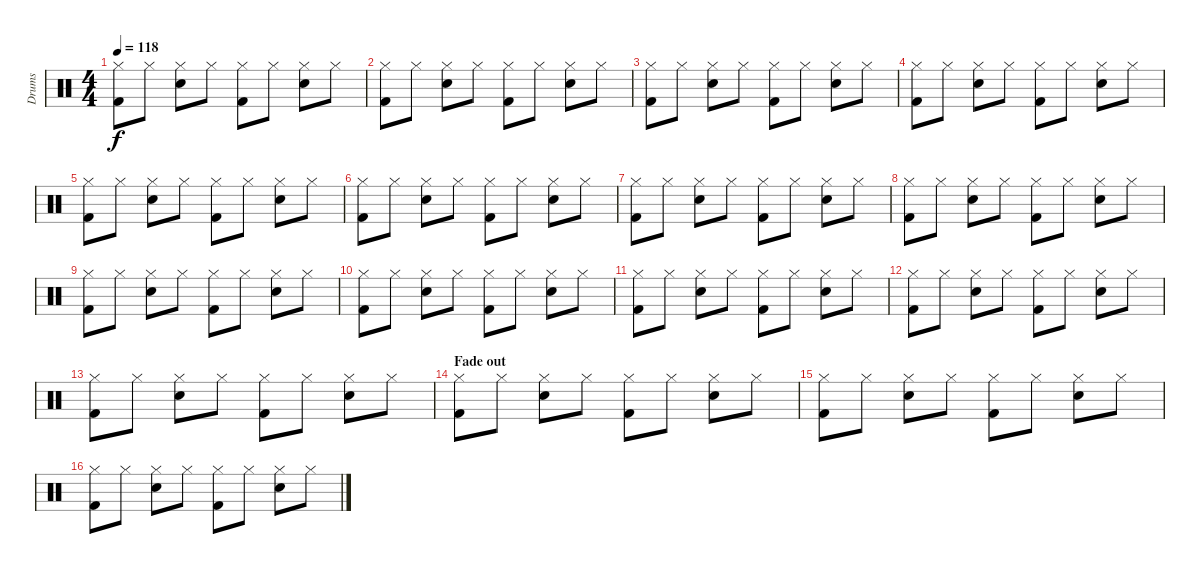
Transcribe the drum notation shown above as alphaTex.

\track ("Drums" "Drums") {instrument percussion}
\staff {score}
\articulation defaults
\ts (4 4)
\tempo 118
\clef neutral
\ks c
("Hi-Hat (closed)" "Kick (hit) 2").8{dy f} "Hi-Hat (closed)".8 ("Hi-Hat (closed)" "Snare (hit) 2").8 "Hi-Hat (closed)".8 ("Hi-Hat (closed)" "Kick (hit) 2").8 "Hi-Hat (closed)".8 ("Hi-Hat (closed)" "Snare (hit) 2").8 "Hi-Hat (closed)".8 |
("Hi-Hat (closed)" "Kick (hit) 2").8 "Hi-Hat (closed)".8 ("Hi-Hat (closed)" "Snare (hit) 2").8 "Hi-Hat (closed)".8 ("Hi-Hat (closed)" "Kick (hit) 2").8 "Hi-Hat (closed)".8 ("Hi-Hat (closed)" "Snare (hit) 2").8 "Hi-Hat (closed)".8 |
("Hi-Hat (closed)" "Kick (hit) 2").8 "Hi-Hat (closed)".8 ("Hi-Hat (closed)" "Snare (hit) 2").8 "Hi-Hat (closed)".8 ("Hi-Hat (closed)" "Kick (hit) 2").8 "Hi-Hat (closed)".8 ("Hi-Hat (closed)" "Snare (hit) 2").8 "Hi-Hat (closed)".8 |
("Hi-Hat (closed)" "Kick (hit) 2").8 "Hi-Hat (closed)".8 ("Hi-Hat (closed)" "Snare (hit) 2").8 "Hi-Hat (closed)".8 ("Hi-Hat (closed)" "Kick (hit) 2").8 "Hi-Hat (closed)".8 ("Hi-Hat (closed)" "Snare (hit) 2").8 "Hi-Hat (closed)".8 |
("Hi-Hat (closed)" "Kick (hit) 2").8 "Hi-Hat (closed)".8 ("Hi-Hat (closed)" "Snare (hit) 2").8 "Hi-Hat (closed)".8 ("Hi-Hat (closed)" "Kick (hit) 2").8 "Hi-Hat (closed)".8 ("Hi-Hat (closed)" "Snare (hit) 2").8 "Hi-Hat (closed)".8 |
("Hi-Hat (closed)" "Kick (hit) 2").8 "Hi-Hat (closed)".8 ("Hi-Hat (closed)" "Snare (hit) 2").8 "Hi-Hat (closed)".8 ("Hi-Hat (closed)" "Kick (hit) 2").8 "Hi-Hat (closed)".8 ("Hi-Hat (closed)" "Snare (hit) 2").8 "Hi-Hat (closed)".8 |
("Hi-Hat (closed)" "Kick (hit) 2").8 "Hi-Hat (closed)".8 ("Hi-Hat (closed)" "Snare (hit) 2").8 "Hi-Hat (closed)".8 ("Hi-Hat (closed)" "Kick (hit) 2").8 "Hi-Hat (closed)".8 ("Hi-Hat (closed)" "Snare (hit) 2").8 "Hi-Hat (closed)".8 |
("Hi-Hat (closed)" "Kick (hit) 2").8 "Hi-Hat (closed)".8 ("Hi-Hat (closed)" "Snare (hit) 2").8 "Hi-Hat (closed)".8 ("Hi-Hat (closed)" "Kick (hit) 2").8 "Hi-Hat (closed)".8 ("Hi-Hat (closed)" "Snare (hit) 2").8 "Hi-Hat (closed)".8 |
("Hi-Hat (closed)" "Kick (hit) 2").8 "Hi-Hat (closed)".8 ("Hi-Hat (closed)" "Snare (hit) 2").8 "Hi-Hat (closed)".8 ("Hi-Hat (closed)" "Kick (hit) 2").8 "Hi-Hat (closed)".8 ("Hi-Hat (closed)" "Snare (hit) 2").8 "Hi-Hat (closed)".8 |
("Hi-Hat (closed)" "Kick (hit) 2").8 "Hi-Hat (closed)".8 ("Hi-Hat (closed)" "Snare (hit) 2").8 "Hi-Hat (closed)".8 ("Hi-Hat (closed)" "Kick (hit) 2").8 "Hi-Hat (closed)".8 ("Hi-Hat (closed)" "Snare (hit) 2").8 "Hi-Hat (closed)".8 |
("Hi-Hat (closed)" "Kick (hit) 2").8 "Hi-Hat (closed)".8 ("Hi-Hat (closed)" "Snare (hit) 2").8 "Hi-Hat (closed)".8 ("Hi-Hat (closed)" "Kick (hit) 2").8 "Hi-Hat (closed)".8 ("Hi-Hat (closed)" "Snare (hit) 2").8 "Hi-Hat (closed)".8 |
("Hi-Hat (closed)" "Kick (hit) 2").8 "Hi-Hat (closed)".8 ("Hi-Hat (closed)" "Snare (hit) 2").8 "Hi-Hat (closed)".8 ("Hi-Hat (closed)" "Kick (hit) 2").8 "Hi-Hat (closed)".8 ("Hi-Hat (closed)" "Snare (hit) 2").8 "Hi-Hat (closed)".8 |
("Hi-Hat (closed)" "Kick (hit) 2").8 "Hi-Hat (closed)".8 ("Hi-Hat (closed)" "Snare (hit) 2").8 "Hi-Hat (closed)".8 ("Hi-Hat (closed)" "Kick (hit) 2").8 "Hi-Hat (closed)".8 ("Hi-Hat (closed)" "Snare (hit) 2").8 "Hi-Hat (closed)".8 |
\section ("" "Fade out")
("Hi-Hat (closed)" "Kick (hit) 2").8 "Hi-Hat (closed)".8 ("Hi-Hat (closed)" "Snare (hit) 2").8 "Hi-Hat (closed)".8 ("Hi-Hat (closed)" "Kick (hit) 2").8 "Hi-Hat (closed)".8 ("Hi-Hat (closed)" "Snare (hit) 2").8 "Hi-Hat (closed)".8 |
("Hi-Hat (closed)" "Kick (hit) 2").8 "Hi-Hat (closed)".8 ("Hi-Hat (closed)" "Snare (hit) 2").8 "Hi-Hat (closed)".8 ("Hi-Hat (closed)" "Kick (hit) 2").8 "Hi-Hat (closed)".8 ("Hi-Hat (closed)" "Snare (hit) 2").8 "Hi-Hat (closed)".8 |
("Hi-Hat (closed)" "Kick (hit) 2").8 "Hi-Hat (closed)".8 ("Hi-Hat (closed)" "Snare (hit) 2").8 "Hi-Hat (closed)".8 ("Hi-Hat (closed)" "Kick (hit) 2").8 "Hi-Hat (closed)".8 ("Hi-Hat (closed)" "Snare (hit) 2").8 "Hi-Hat (closed)".8
